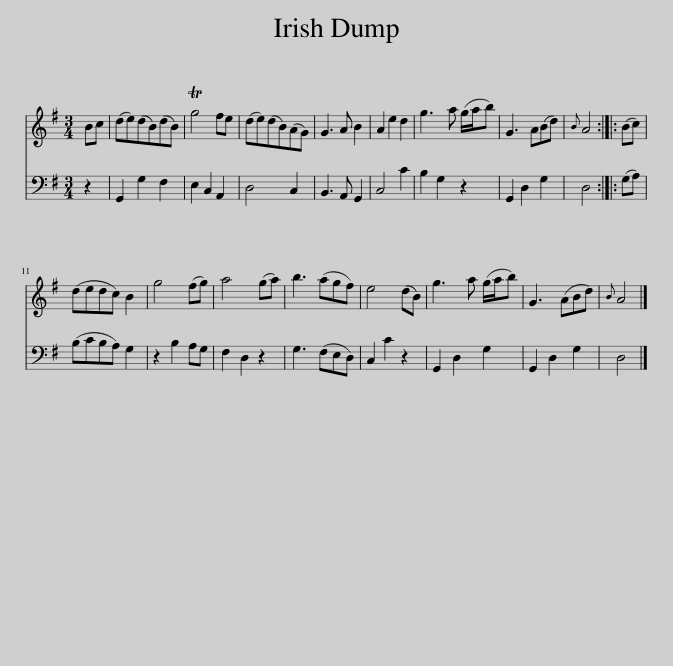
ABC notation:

X:1
%%score 1 2
L:1/8
M:3/4
I:linebreak $
K:G
V:1 treble
V:2 bass
V:1
 Bc | (de)(dB)(dB) | Tg4 fe | (de)(dB)(AG) | G3 A B2 | %5
 A2 e2 d2 | g3 a (g/a/b) | G3 A(Bd) |{B} A4 :: (Bc) |$ %10
 (dedc) B2 | g4 (fg) | a4 (ga) | b3 (agf) | e4 (dB) | %15
 g3 a (g/a/b) | G3 (ABd) |{B} A4 |] %18
V:2
 z2 | G,,2 G,2 F,2 | E,2 C,2 A,,2 | D,4 C,2 | B,,3 A,, G,,2 | %5
 C,4 C2 | B,2 G,2 z2 | G,,2 D,2 G,2 | D,4 :: (G,A,) |$ %10
 (B,CB,A,) G,2 | z2 B,2 A,G, | F,2 D,2 z2 | G,3 (F,E,D,) | C,2 C2 z2 | %15
 G,,2 D,2 G,2 | G,,2 D,2 G,2 | D,4 |] %18
